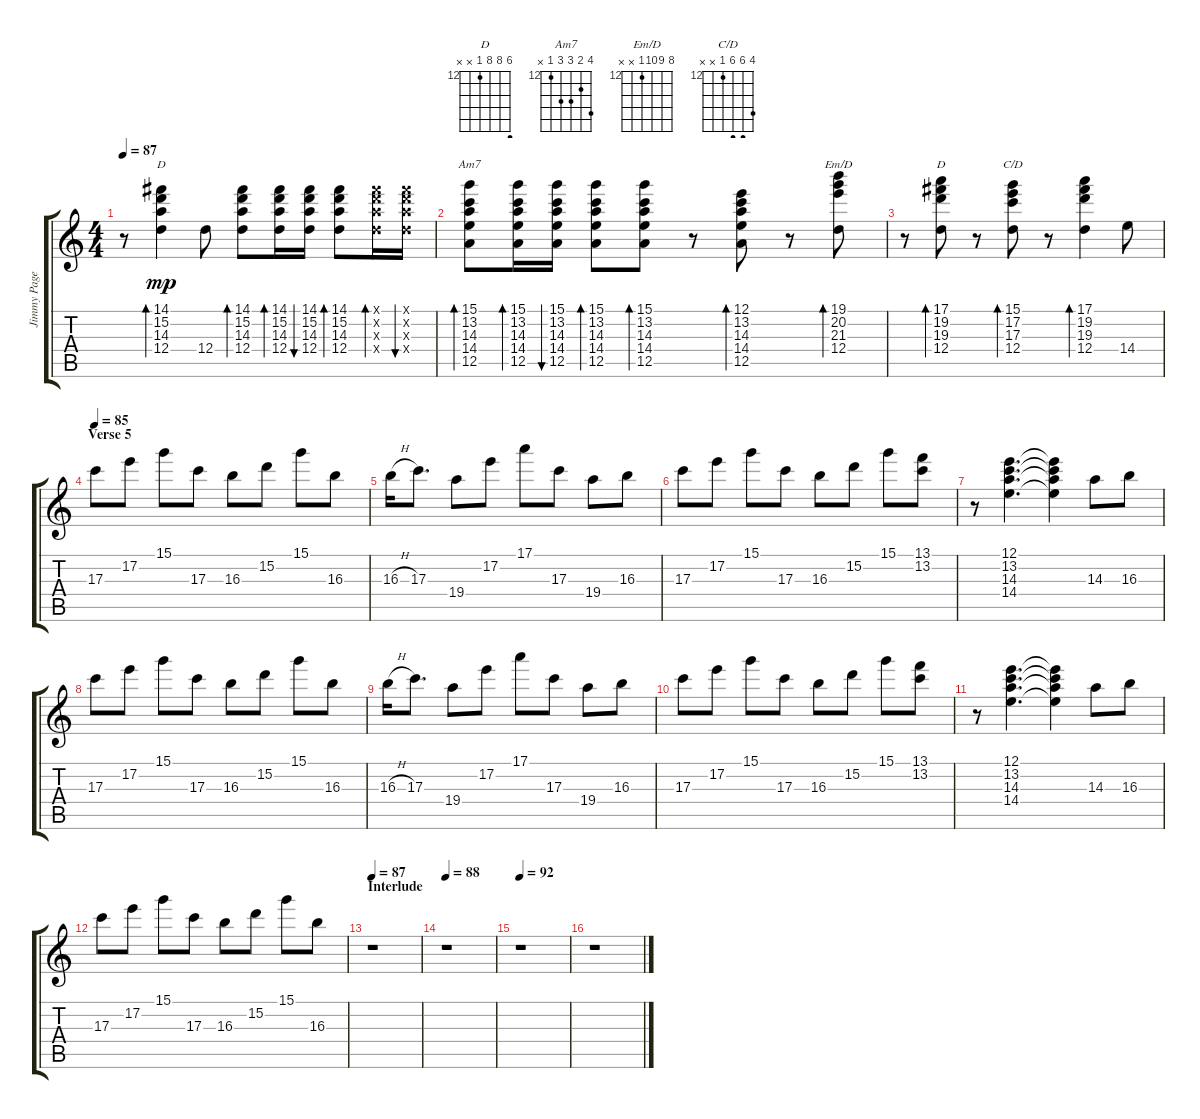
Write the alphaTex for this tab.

\track ("Jimmy Page - 12-String Guitar" "Jimmy Page") {instrument electricguitarclean}
\staff {score tabs}
\tuning (E4 B3 G3 D3 A2 E2) {hide}
\chord ("D" 14 15 14 12 x x) {firstfret 12}
\chord ("Am7" 15 13 14 14 12 x) {firstfret 12}
\chord ("Em/D" 19 20 21 12 x x) {firstfret 12}
\chord ("D" 17 19 19 12 x x) {firstfret 12}
\chord ("C/D" 15 17 17 12 x x) {firstfret 12}
\ts (4 4)
\tempo 87
\clef g2
\ks c
r.8{dy mp} (14.1 15.2 14.3 12.4).4{bd 30 ch "D"} 12.4.8 (14.1 15.2 14.3 12.4).8{bd 30} (14.1 15.2 14.3 12.4).16{bd 60} (14.1 15.2 14.3 12.4).16{bu 60} (14.1 15.2 14.3 12.4).8{bd 60} (14.1{x} 15.2{x} 14.3{x} 12.4{x}).16{bd 30} (14.1{x} 15.2{x} 14.3{x} 12.4{x}).16{bu 30} |
(15.1 13.2 14.3 14.4 12.5).8{bd 30 ch "Am7"} (15.1 13.2 14.3 14.4 12.5).16{bd 30} (15.1 13.2 14.3 14.4 12.5).16{bu 30} (15.1 13.2 14.3 14.4 12.5).8{bd 30} (15.1 13.2 14.3 14.4 12.5).8{bd 30} r.8 (12.1 13.2 14.3 14.4 12.5).8{bd 30} r.8 (19.1 20.2 21.3 12.4).8{bd 30 ch "Em/D"} |
r.8 (17.1 19.2 19.3 12.4).8{bd 30 ch "D"} r.8 (15.1 17.2 17.3 12.4).8{bd 30 ch "C/D"} r.8 (17.1 19.2 19.3 12.4).4{bd 30} 14.4.8 |
\section ("" "Verse 5")
\tempo 85
17.3.8 17.2.8 15.1.8 17.3.8 16.3.8 15.2.8 15.1.8 16.3.8 |
16.3{h}.16 17.3.8{d} 19.4.8 17.2.8 17.1.8 17.3.8 19.4.8 16.3.8 |
17.3.8 17.2.8 15.1.8 17.3.8 16.3.8 15.2.8 15.1.8 (13.1 13.2).8 |
r.8 (12.1 13.2 14.3 14.4).4{d} (12.1{t} 13.2{t} 14.3{t} 14.4{t}).4 14.3.8 16.3.8 |
17.3.8 17.2.8 15.1.8 17.3.8 16.3.8 15.2.8 15.1.8 16.3.8 |
16.3{h}.16 17.3.8{d} 19.4.8 17.2.8 17.1.8 17.3.8 19.4.8 16.3.8 |
17.3.8 17.2.8 15.1.8 17.3.8 16.3.8 15.2.8 15.1.8 (13.1 13.2).8 |
r.8 (12.1 13.2 14.3 14.4).4{d} (12.1{t} 13.2{t} 14.3{t} 14.4{t}).4 14.3.8 16.3.8 |
17.3.8 17.2.8 15.1.8 17.3.8 16.3.8 15.2.8 15.1.8 16.3.8 |
\section ("" "Interlude")
\tempo 87
r.1 |
\tempo 88
r.1 |
\tempo 92
r.1 |
r.1
